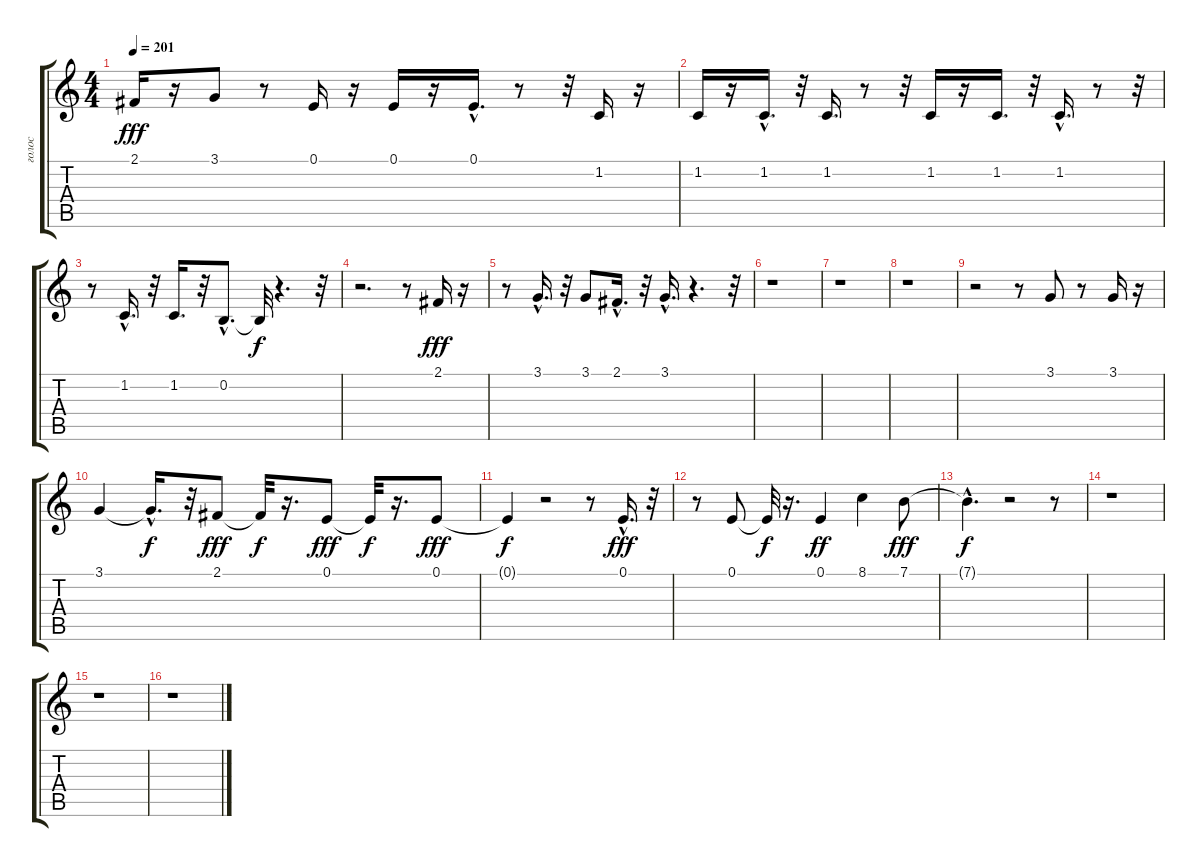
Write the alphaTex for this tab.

\track ("голос" "голос") {instrument oboe}
\staff {score tabs}
\tuning (E4 B3 G3 D3 A2 E2) {hide}
\ts (4 4)
\tempo 201
\clef g2
\ks c
2.1.16{dy fff} r.16 3.1.8 r.8 0.1.16 r.16 0.1.16 r.16 0.1{hac}.16{d} r.8 r.32 1.2.16 r.16 |
1.2.16 r.16 1.2{hac}.16{d} r.32 1.2.16{d} r.8 r.32 1.2.16 r.16 1.2.16{d} r.32 1.2{hac}.16{d} r.8 r.32 |
r.8 1.2{hac}.16{d} r.32 1.2.16{d} r.32 0.2{hac}.8{d} 0.2{t}.32{dy f} r.4{d} r.32 |
r.2{d} r.8 2.1.16{dy fff} r.16 |
r.8 3.1{hac}.16{d} r.32 3.1.8 2.1{hac}.16{d} r.32 3.1{hac}.16{d} r.4{d} r.32 |
r.1 |
r.1 |
r.1 |
r.2 r.8 3.1.8 r.8 3.1.16 r.16 |
3.1.4 3.1{hac t}.16{d dy f} r.32 2.1.8{dy fff} 2.1{t}.32{dy f} r.16{d} 0.1.8{dy fff} 0.1{t}.32{dy f} r.16{d} 0.1.8{dy fff} |
0.1{t}.4{dy f} r.2 r.8 0.1{hac}.16{d dy fff} r.32 |
r.8 0.1.8 0.1{t}.32{dy f} r.16{d} 0.1.4{dy ff} 8.1.4 7.1.8{dy fff} |
7.1{hac t}.4{d dy f} r.2 r.8 |
r.1 |
r.1 |
r.1
